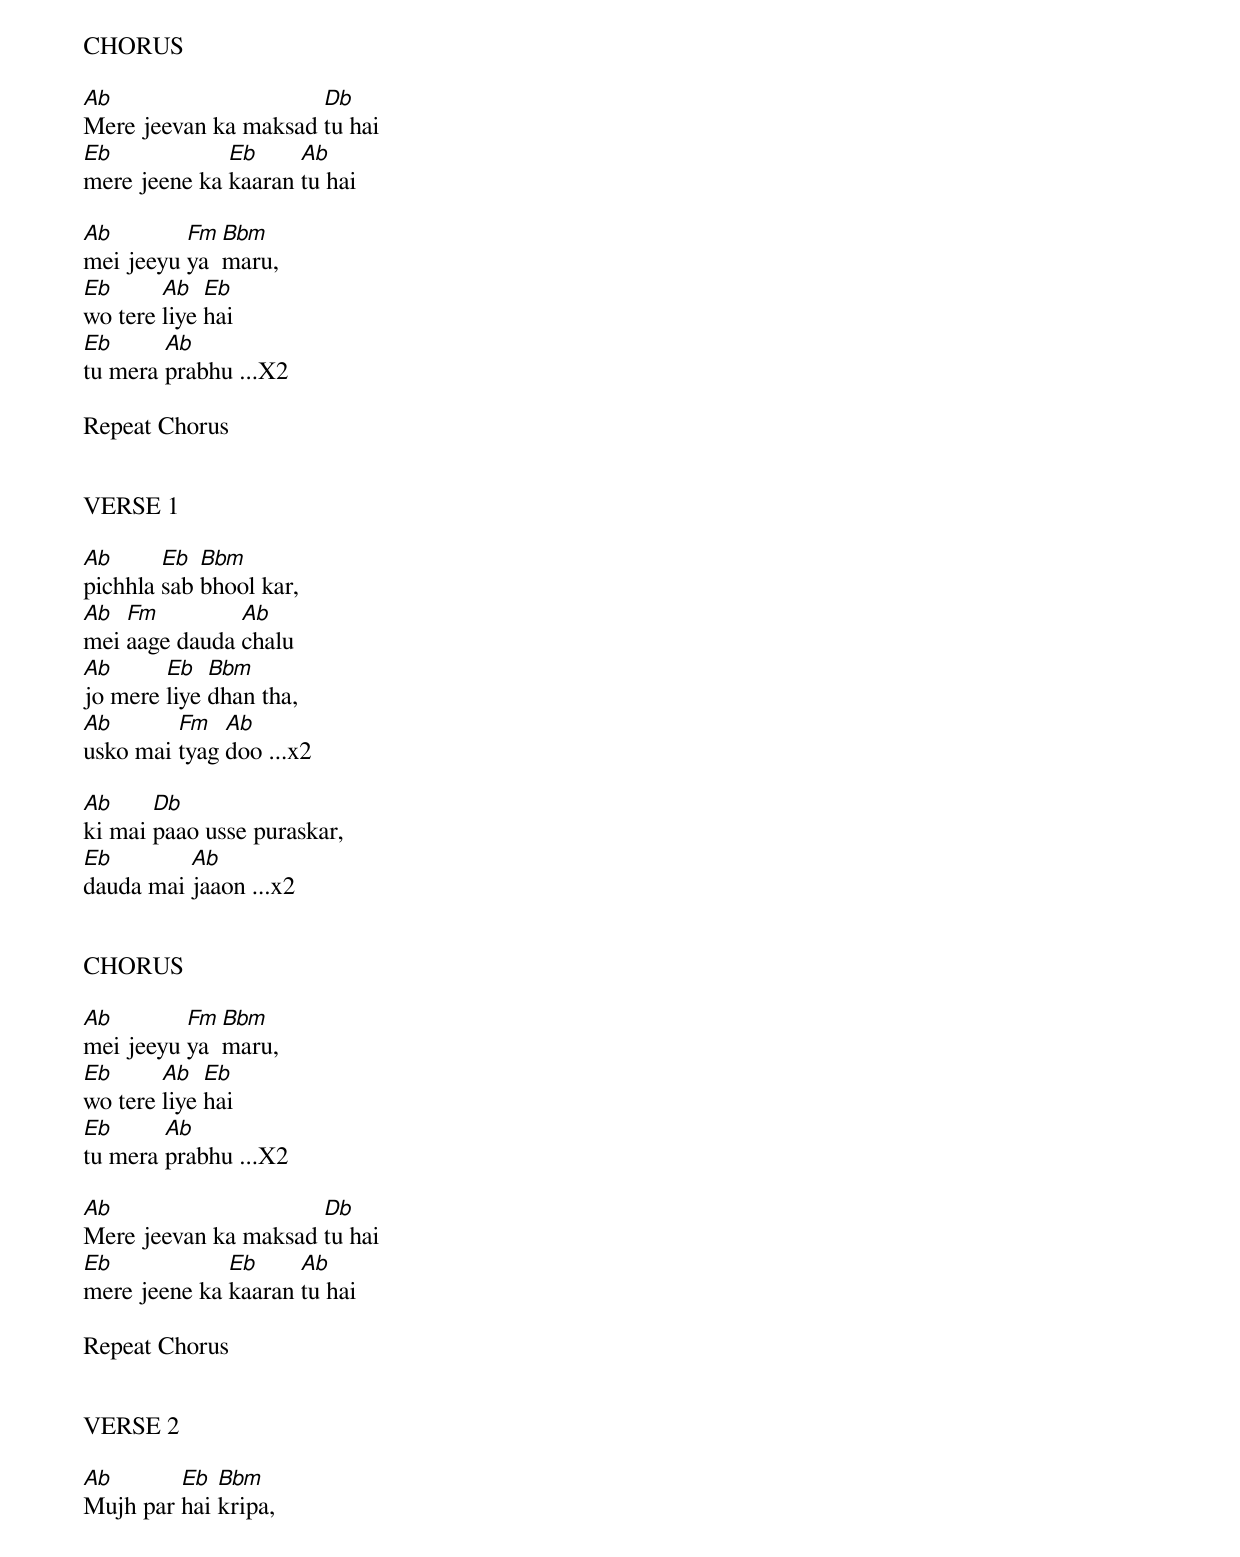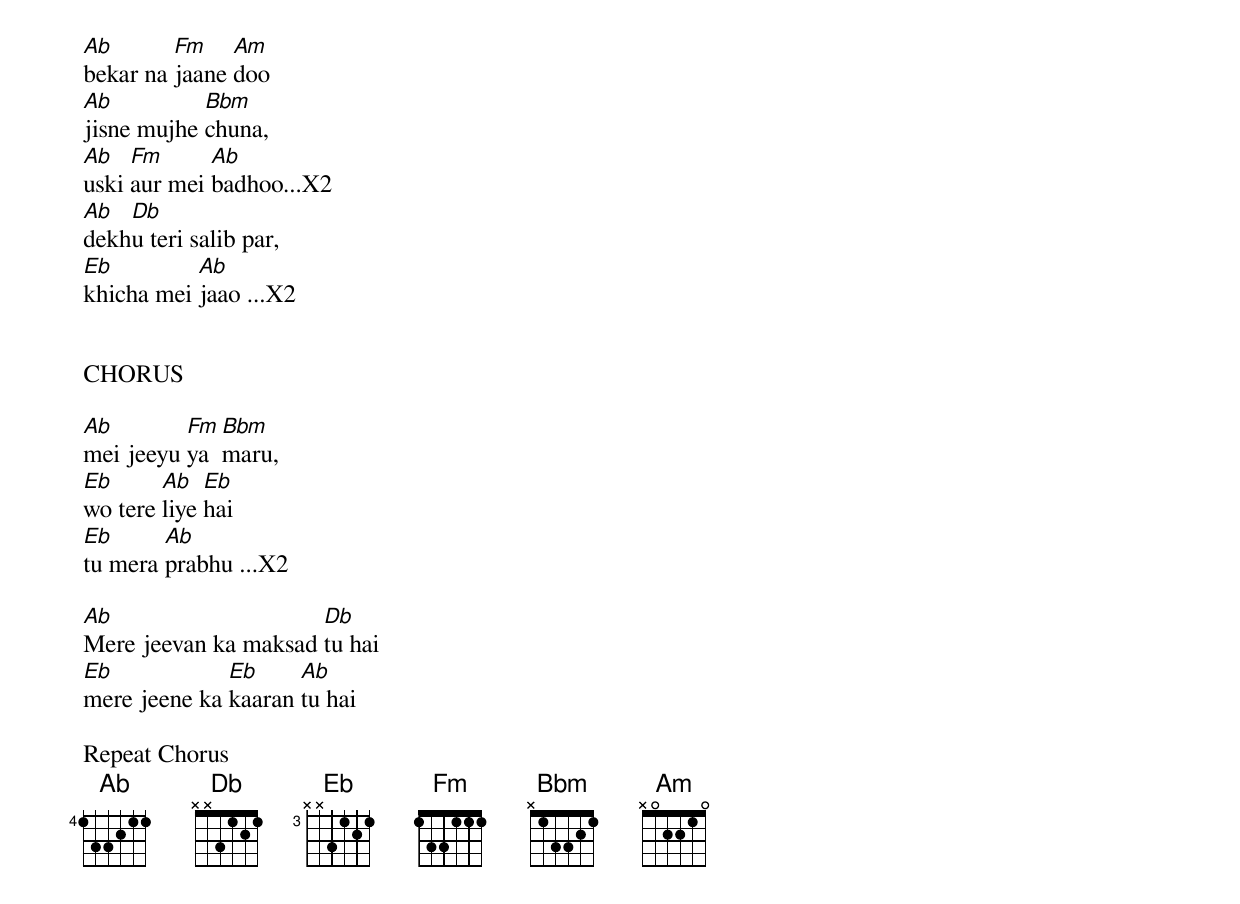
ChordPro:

CHORUS

[Ab]Mere jeevan ka maksad [Db]tu hai
[Eb]mere jeene ka [Eb]kaaran [Ab]tu hai

[Ab]mei jeeyu [Fm]ya  [Bbm]maru,
[Eb]wo tere [Ab]liye [Eb]hai
[Eb]tu mera [Ab]prabhu ...X2

Repeat Chorus


VERSE 1

[Ab]pichhla [Eb]sab [Bbm]bhool kar,
[Ab]mei [Fm]aage dauda [Ab]chalu
[Ab]jo mere [Eb]liye [Bbm]dhan tha,
[Ab]usko mai [Fm]tyag [Ab]doo ...x2

[Ab]ki mai [Db]paao usse puraskar,
[Eb]dauda mai [Ab]jaaon ...x2


CHORUS

[Ab]mei jeeyu [Fm]ya  [Bbm]maru,
[Eb]wo tere [Ab]liye [Eb]hai
[Eb]tu mera [Ab]prabhu ...X2

[Ab]Mere jeevan ka maksad [Db]tu hai
[Eb]mere jeene ka [Eb]kaaran [Ab]tu hai

Repeat Chorus


VERSE 2

[Ab]Mujh par [Eb]hai [Bbm]kripa,
[Ab]bekar na [Fm]jaane [Am]doo
[Ab]jisne mujhe [Bbm]chuna,
[Ab]uski [Fm]aur mei [Ab]badhoo...X2
[Ab]dekh[Db]u teri salib par,
[Eb]khicha mei [Ab]jaao ...X2


CHORUS

[Ab]mei jeeyu [Fm]ya  [Bbm]maru,
[Eb]wo tere [Ab]liye [Eb]hai
[Eb]tu mera [Ab]prabhu ...X2

[Ab]Mere jeevan ka maksad [Db]tu hai
[Eb]mere jeene ka [Eb]kaaran [Ab]tu hai

Repeat Chorus
